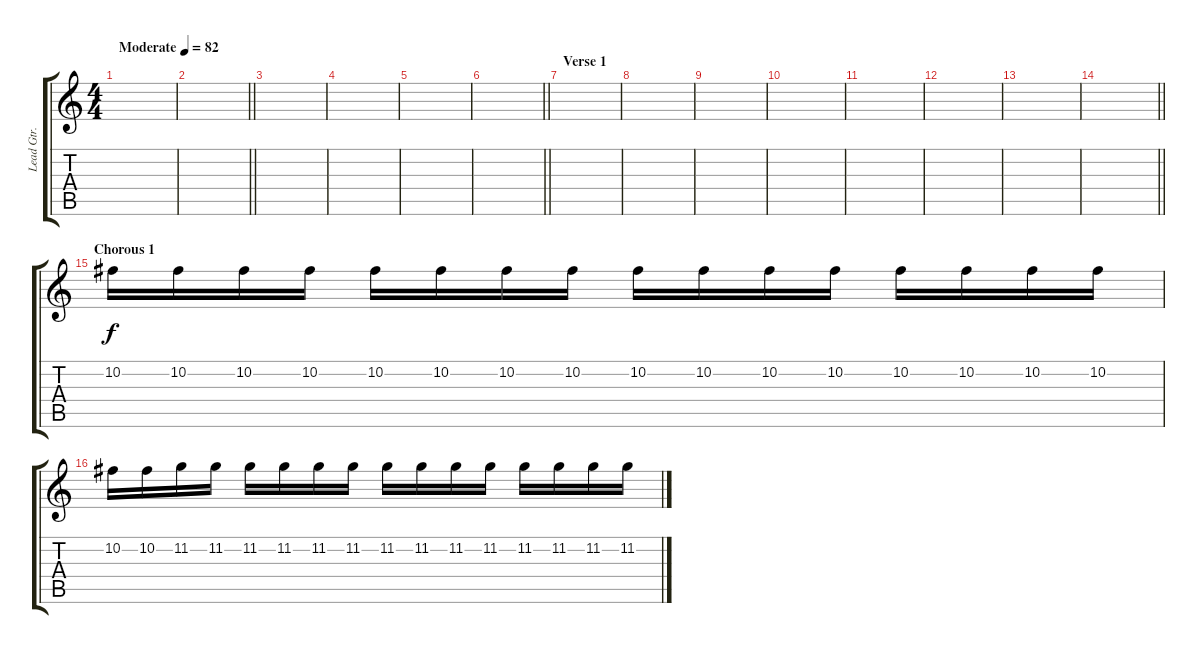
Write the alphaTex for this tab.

\track ("Lead Gtr." "Lead Gtr.") {instrument distortionguitar}
\staff {score tabs}
\tuning (Db4 Ab3 E3 B2 Gb2 B1) {hide}
\ts (4 4)
\tempo (82 "Moderate")
\clef g2
\ks c
|
\barLineRight lightlight
|
\section ("" "")
|
|
|
\barLineRight lightlight
|
\section ("" "Verse 1")
|
|
|
|
|
|
|
\barLineRight lightlight
|
\section ("" "Chorous 1")
10.2.16{volume 10} 10.2.16 10.2.16 10.2.16 10.2.16 10.2.16 10.2.16 10.2.16 10.2.16 10.2.16 10.2.16 10.2.16 10.2.16 10.2.16 10.2.16 10.2.16 |
10.2.16 10.2.16 11.2.16 11.2.16 11.2.16 11.2.16 11.2.16 11.2.16 11.2.16 11.2.16 11.2.16 11.2.16 11.2.16 11.2.16 11.2.16 11.2.16
